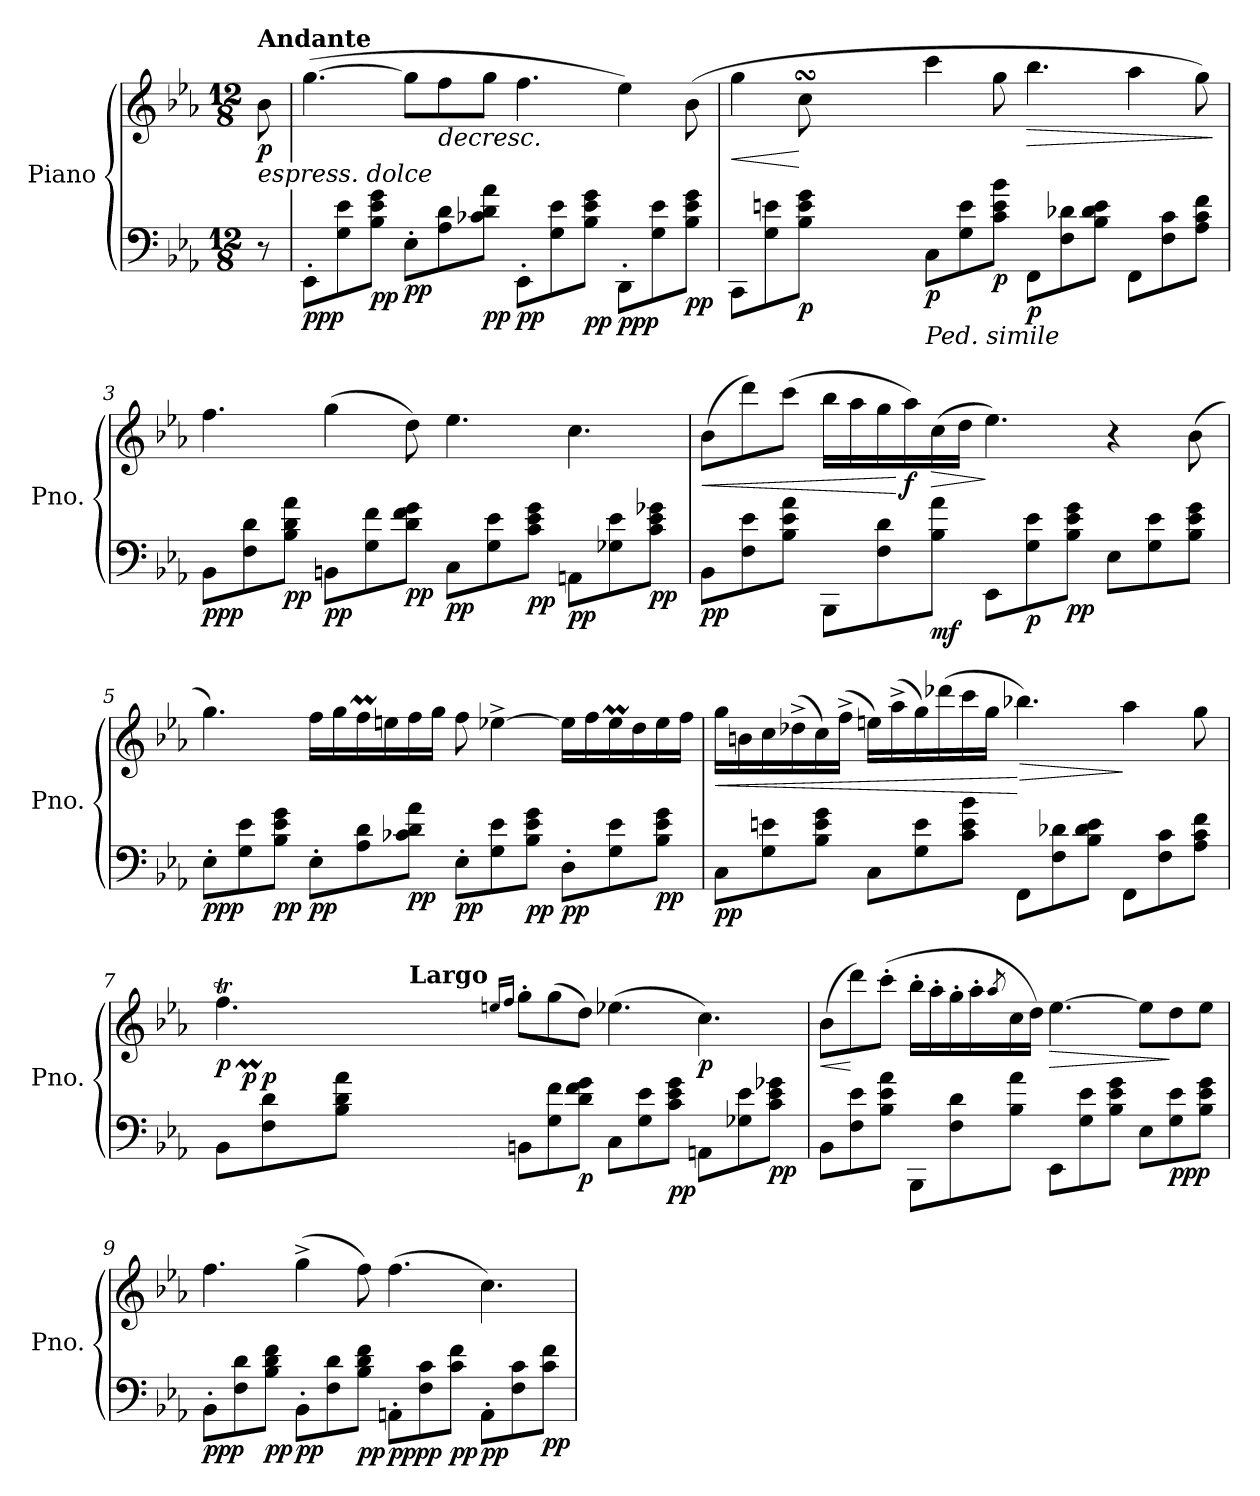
**kern	**kern	**dynam
*part1	*part1	*part1
*staff2	*staff1	*staff1/2
*I"Piano	*	*
*I'Pno.	*	*
*clefF4	*clefG2	*
*k[b-e-a-]	*k[b-e-a-]	*
*M12/8	*M12/8	*
*MM60	*MM60	*
=	=	=
!	!LO:TX:B:t=Andante	!
!	!LO:TX:b:i:t=espress. dolce	!
!	!	!LO:DY:b
8r	8b-\	p
=1	=1	=1
!	!	!LO:DY:b=2
!	!	!LO:DY:n=1:b
8EE-'\L	(>[4.gg\	pp p
8G\ 8e-\	.	.
!	!	!LO:DY:n=2:b=2
8B-\ 8e-\ 8g\J	.	pp
!	!	!LO:DY:n=3:b=2
8E-'\L	8gg\L]	pp
!	!	!LO:HP:b
8A-\ 8d\	8ff\	>
!	!	!LO:DY:n=4:b=2
8c-X\ 8d\ 8a-\J	8gg\J	pp
!	!	!LO:DY:n=5:b=2
8EE-'\L	4.ff\	pp
8G\> 8e-\>	.	.
!	!	!LO:DY:n=6:b=2
8B-\> 8e-\> 8g\>J	.	pp
!	!	!LO:DY:n=7:b=2
!	!	!LO:DY:n=8:b
8DD'\L	4ee-\)	] pp p
8G\ 8e-\	.	.
!	!	!LO:DY:n=9:b=2
8B-\ 8e-\ 8g\J	(>8b-\	pp
!!LO:LB:g=z
=2	=2	=2
!	!	!LO:HP:b
*	*^	*
!	!	!	!LO:DY:n=1:b=2
!	!	!	!LO:DY:n=2:b
8CC\L	4gg\	4ryy	< p mp
8G\ 8en\	.	.	.
*	*	*Xbrackettup	*
*	*MM50	*	*
!	!	!	!LO:DY:n=3:b=2
8B-\ 8e\ 8g\J	8ccsSSS\	40cc\LLLyy	[ p
*	*MM60	*	*
.	.	40dd-X\yy	.
.	.	40ccn\yy	.
.	.	40bn\yy	.
.	.	40cc\JJJyy	.
!LO:TX:b:i:t=Ped. simile	!	!	!
!	!	!	!LO:DY:n=4:b=2
8C\L	4ccc\	1ryy	p
8G\> 8e\>	.	.	.
!	!	!	!LO:DY:n=5:b=2
8c\> 8e\> 8b-\>J	8gg\	.	p
!	!	!	!LO:HP:b
!	!	!	!LO:DY:n=6:b=2
8FF\L	4.bb-\	.	> p
8F\ 8d-X\	.	.	.
8B-\ 8d-\ 8e\J	.	.	.
8FF\L	4aa-\	.	.
8F\ 8c\	.	.	.
8A-\ 8c\ 8f\J	8gg\)	8ryy	.
*	*v	*v	*
.	.	]
!!LO:LB:g=z
=3	=3	=3
!	!	!LO:DY:b=2
!	!	!LO:DY:n=1:b
8BB-\L	4.ff\	pp p
8F\ 8d\	.	.
!	!	!LO:DY:n=2:b=2
8B-\ 8d\ 8a-\J	.	pp
!	!	!LO:DY:n=3:b=2
8BBn\L	(>4gg\	pp
8G\ 8f\	.	.
!	!	!LO:DY:n=4:b=2
8d\ 8f\ 8g\J	8dd\)	pp
!	!	!LO:DY:n=5:b=2
8C\L	4.ee-\	pp
8G\ 8e-\	.	.
!	!	!LO:DY:n=6:b=2
8c\ 8e-\ 8g\J	.	pp
!	!	!LO:DY:n=7:b=2
8AAn\L	4.cc\	pp
8G-X\ 8e-\	.	.
!	!	!LO:DY:n=8:b=2
8c\ 8e-\ 8g-X\J	.	pp
!!LO:LB:g=z
=4	=4	=4
!	!	!LO:HP:b
!	!	!LO:DY:n=1:b=2
8BB-\L	(>8b-\L	< pp
8F\ 8e-\	8ddd\)	.
8B-\ 8e-\ 8a-\J	(>8ccc\J	.
8BBB-\L	16bb-\LL	.
.	16aa-\	.
8F\ 8d\	16gg\	.
!	!	!LO:DY:n=2:b
.	16aa-\)	[ f
!	!	!LO:HP:b
!	!	!LO:DY:n=3:b=2
8B-\ 8a-\J	(>16cc\	> mf
.	16dd\JJ	.
!	!	!LO:DY:n=4:b=2
!	!	!LO:DY:n=5:b
8EE-\L	4.ee-\)	] mp mf
!	!	!LO:DY:n=6:b=2
8G\ 8e-\	.	p
!	!	!LO:DY:n=7:b=2
8B-\ 8e-\ 8g\J	.	pp
8E-\L	4r	.
8G\ 8e-\	.	.
!	!	!LO:DY:n=8:b=2
!	!	!LO:DY:n=9:b
8B-\ 8e-\ 8g\J	(>8b-\	pp mp
!!LO:PB:g=z
=5	=5	=5
!	!	!LO:DY:b=2
!	!	!LO:DY:n=1:b
8E-'\L	4.gg\)	pp p
8G\ 8e-\	.	.
!	!	!LO:DY:n=2:b=2
8B-\ 8e-\ 8g\J	.	pp
!	!	!LO:DY:n=3:b=2
8E-'\L	16ff\LL	pp
.	16gg\	.
8A-\ 8d\	16ffM\	.
.	16een\	.
!	!	!LO:DY:n=4:b=2
8c-X\ 8d\ 8a-\J	16ff\	pp
.	16gg\JJ	.
!	!	!LO:DY:n=5:b=2
8E-'\L	8ff\	pp
8G\ 8e-\	[4ee-X^\	.
!	!	!LO:DY:n=6:b=2
8B-\ 8e-\ 8g\J	.	pp
!	!	!LO:DY:n=7:b=2
8D'\L	16ee-\LL]	pp
.	16ff\	.
8G\ 8e-\	16ee-M\	.
.	16dd\	.
!	!	!LO:DY:n=8:b=2
8B-\ 8e-\ 8g\J	16ee-\	pp
.	16ff\JJ	.
!!LO:LB:g=z
=6	=6	=6
!	!	!LO:HP:b
!	!	!LO:DY:n=1:b=2
8C\L	16gg\LL	< pp
.	16bn\	.
8G\ 8en\	16cc\	.
.	(>16dd-X^\	.
8B-\ 8e\ 8g\J	16cc\)	.
.	(>16ff^\JJ	.
8C\L	16een\LL)	.
.	(>16aa-^\	.
8G\ 8e\	16gg\)	.
.	(>16ddd-X\	.
8c\ 8e\ 8b-\J	16ccc\	.
.	16gg\JJ	.
!	!	!LO:HP:n=1:b
!	!	!LO:DY:n=2:b=2
!	!	!LO:DY:n=3:b
8FF\L	4.bb-X\)	[ > mp mf
8F\ 8d-X\	.	.
8B-\ 8d-\ 8e\J	.	.
!	!	!LO:DY:n=4:b=2
!	!	!LO:DY:n=5:b
8FF\L	4aa-\	] p mp
8F\ 8c\	.	.
8A-\ 8c\ 8f\J	8gg\	.
!!LO:LB:g=z
=7	=7	=7
*	*^	*
*	*	*^	*
!	!	!	!	!LO:DY:b
8BB-\L	4.ffT\	[16ff\KLyy	8ff\Lyy	p
!	!	!	!	!LO:DY:b
.	.	8ffM\Jyy]	.	p
!	!	!	!	!LO:DY:b
8F\ 8d\	.	.	32gg\LLyy	p
.	.	.	32ff\yy	.
.	.	1ryy	32gg\yy	.
.	.	.	32ff\yy	.
8B-\ 8d\ 8a-\J	.	.	64gg\Lyy	.
.	.	.	64ff\yy	.
.	.	.	64gg\yy	.
.	.	.	64ff\yy	.
*	*MM45	*	*	*
!	!	!	!LO:TX:a:B:t=Largo	!
.	.	.	64gg\yy	.
.	.	.	64ff\yy	.
.	.	.	64gg\yy	.
.	.	.	64ffTTT\JJJJyy	.
.	16qeen/LL	.	.	.
.	16qff/JJ	.	.	.
8BBn\L	8gg'\L	.	1ryy	.
*	*MM60	*	*	*
8G\ 8f\	(>8gg\	.	.	.
!	!	!	!	!LO:DY:b=2
8d\ 8f\ 8g\J	8dd\J)	.	.	p
8C\L	(>4.ee-X\	.	.	.
8G\ 8e-\	.	.	.	.
!	!	!	!	!LO:DY:b=2
8c\ 8e-\ 8g\J	.	.	.	pp
!	!	!	!	!LO:DY:b
8AAn\L	4.cc\)	.	.	p
.	.	4ryy	.	.
8G-X\ 8e-\	.	.	.	.
!	!	!	!	!LO:DY:b=2
8c\ 8e-\ 8g-X\J	.	.	8ryy	pp
.	.	16ryy	.	.
*	*	*v	*v	*
!!LO:LB:g=z
=8	=8	=8	=8
!	!	!	!LO:HP:b
*	*v	*v	*
8BB-\L	(>8b-\L	<
!	!	!LO:DY:n=1:b=2
!	!	!LO:DY:n=2:b
8F\ 8e-\	8ddd\)	[ p mp
8B-\ 8e-\ 8a-\J	(>8ccc'\J	.
8BBB-\L	16bb-'\LL	.
.	16aa-'\	.
8F\ 8d\	16gg'\	.
.	16aa-'\	.
.	8qaa-/	.
8B-\ 8a-\J	16cc\	.
.	16dd\JJ)	.
!	!	!LO:HP:b
8EE-\L	[4.ee-\	>
8G\ 8e-\	.	.
8B-\ 8e-\ 8g\J	.	.
8E-\L	8ee-\L]	.
!	!	!LO:DY:n=3:b=2
!	!	!LO:DY:n=4:b
8G\ 8e-\	8dd\	] pp p
8B-\ 8e-\ 8g\J	8ee-\J	.
!!LO:LB:g=z
=9	=9	=9
!	!	!LO:DY:b=2
!	!	!LO:DY:n=1:b
8BB-'\L	4.ff\	pp p
8F\ 8d\	.	.
!	!	!LO:DY:n=2:b=2
8B-\ 8d\ 8f\J	.	pp
!	!	!LO:DY:n=3:b=2
8BB-'\L	(>4gg^\	pp
8F\ 8d\	.	.
!	!	!LO:DY:n=4:b=2
8B-\ 8d\ 8f\J	8ff\)	pp
!	!	!LO:DY:n=5:b=2
!	!	!LO:DY:n=6:b
8AAn'\L	(>4.ff\	pp pp
8F\ 8c\	.	.
!	!	!LO:DY:n=7:b=2
8c\ 8f\J	.	pp
!	!	!LO:DY:n=8:b=2
8AA'\L	4.cc\)	pp
8F\ 8c\	.	.
!	!	!LO:DY:n=9:b=2
8c\ 8f\J	.	pp
=	=	=
*-	*-	*-
